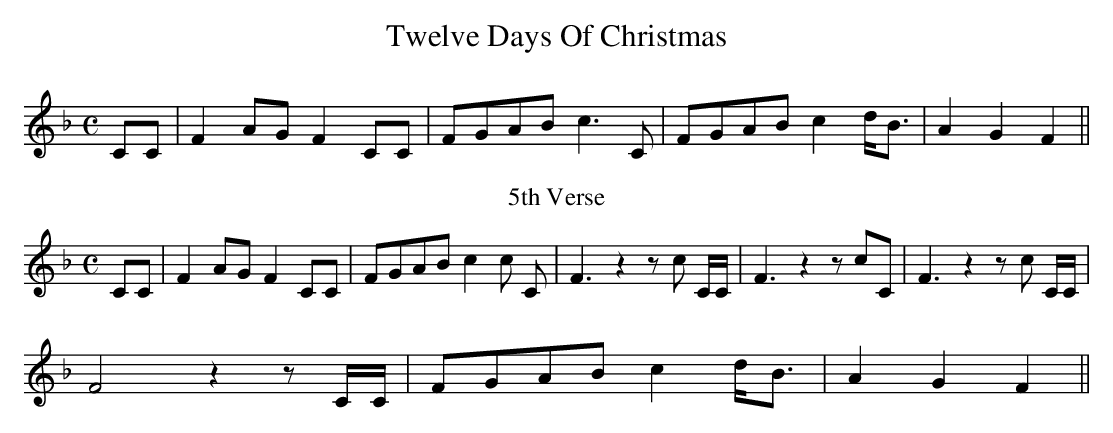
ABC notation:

X:1
T:Twelve Days Of Christmas
M:C
L:1/8
K:F
CC | F2 AG F2 CC | FGAB c3 C | FGAB c2 d<B | A2 G2 F2 ||
[T:5th Verse]
CC | F2 AG F2 CC | FGAB c2 c C | F3 z2 z c C/C/ | F3 z2 z cC | F3 z2 z c C/C/ |
F4 z2 z C/C/ | FGAB c2 d<B | A2 G2 F2 ||
